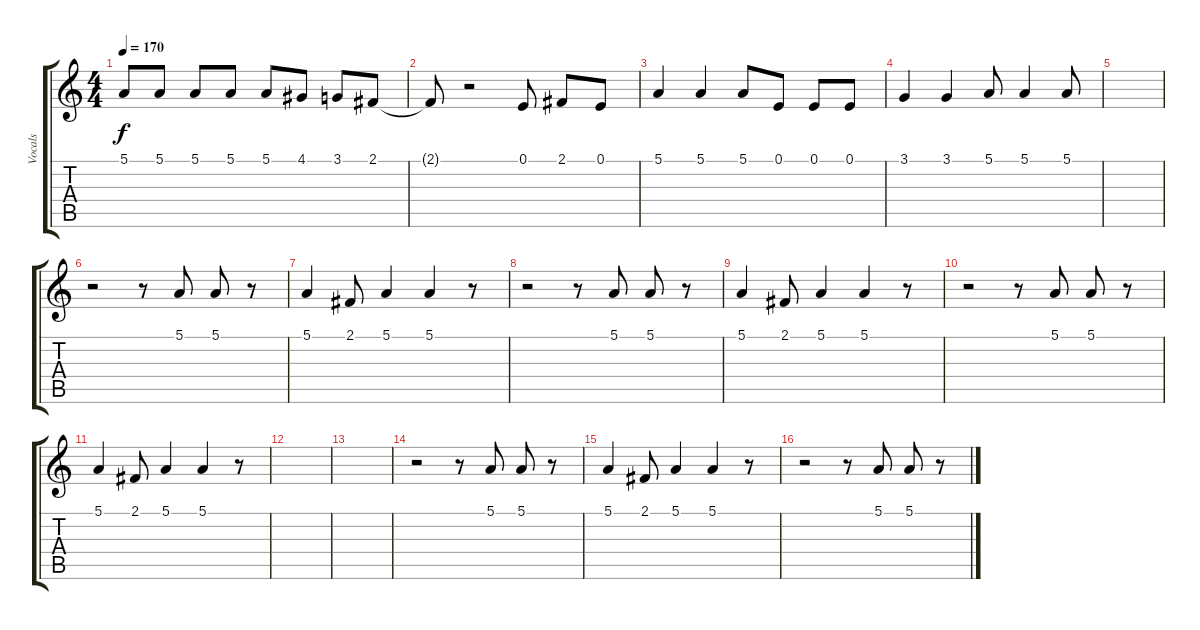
\track ("Vocals" "Vocals") {instrument lead6voice}
\staff {score tabs}
\tuning (E4 B3 G3 D3 A2 E2) {hide}
\ts (4 4)
\tempo 170
\clef g2
\ks c
5.1.8{dy f} 5.1.8 5.1.8 5.1.8 5.1.8 4.1.8 3.1.8 2.1.8 |
2.1{t}.8 r.2 0.1.8 2.1.8 0.1.8 |
5.1.4 5.1.4 5.1.8 0.1.8 0.1.8 0.1.8 |
3.1.4 3.1.4 5.1.8 5.1.4 5.1.8 |
|
r.2 r.8 5.1.8 5.1.8 r.8 |
5.1.4 2.1.8 5.1.4 5.1.4 r.8 |
r.2 r.8 5.1.8 5.1.8 r.8 |
5.1.4 2.1.8 5.1.4 5.1.4 r.8 |
r.2 r.8 5.1.8 5.1.8 r.8 |
5.1.4 2.1.8 5.1.4 5.1.4 r.8 |
|
|
r.2 r.8 5.1.8 5.1.8 r.8 |
5.1.4 2.1.8 5.1.4 5.1.4 r.8 |
r.2 r.8 5.1.8 5.1.8 r.8
